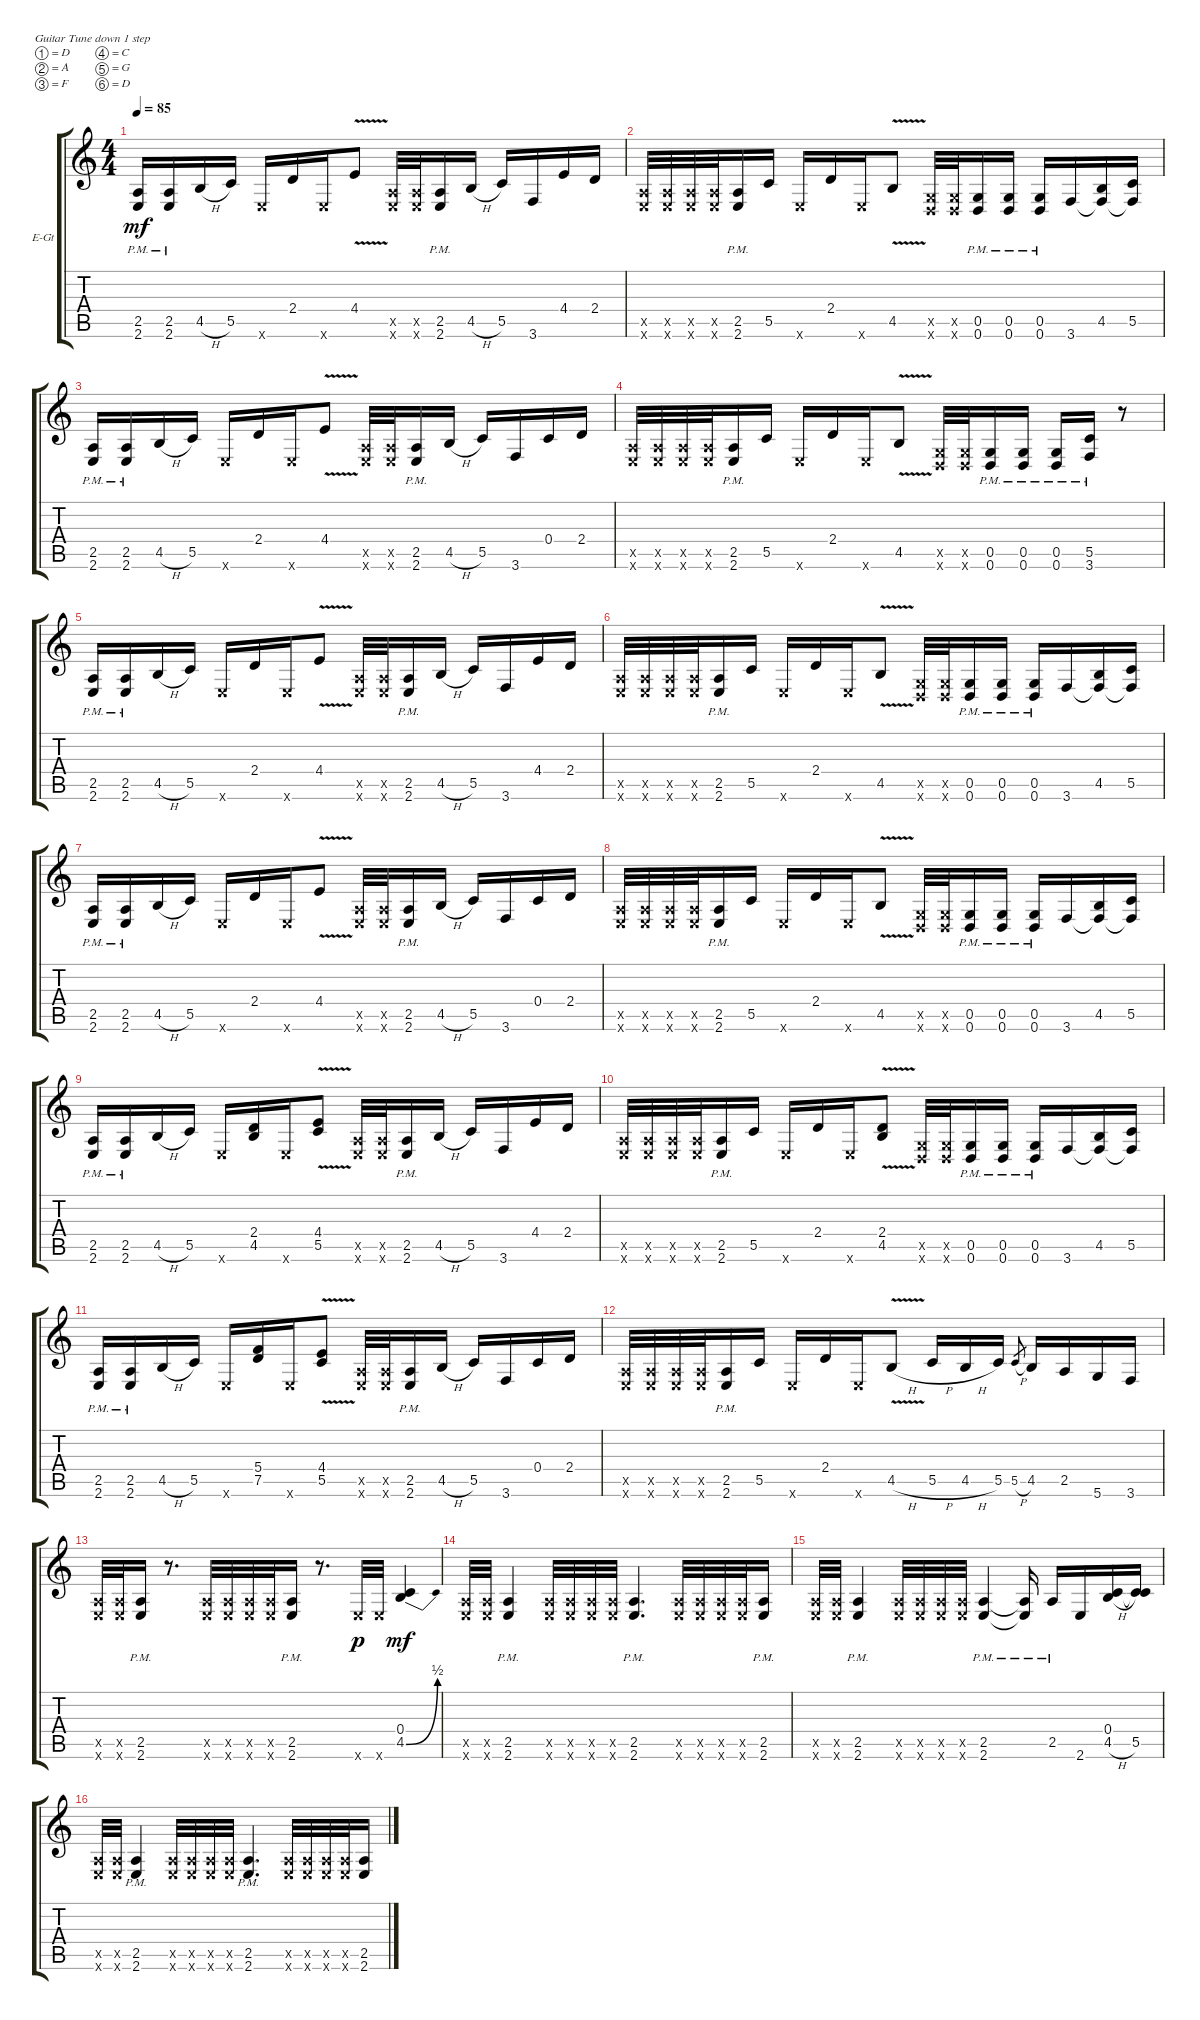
\defaultSystemsLayout 4
\bracketExtendMode groupsimilarinstruments
\firstSystemTrackNameOrientation horizontal
\otherSystemsTrackNameOrientation horizontal
\track ("Electric Guitar" "E-Gt") {instrument distortionguitar}
\staff {score tabs}
\tuning (D4 A3 F3 C3 G2 D2)
\ts (4 4)
\tempo 85
\clef g2
\ks c
(2.5{pm} 2.6{pm}).16{dy mf instrument distortionguitar} (2.6{pm} 2.5{pm}).16 4.5{h}.16 5.5.16 2.6{x}.16 2.4.16 2.6{x}.16 4.4{v}.8 (2.5{x} 2.6{x}).32 (2.6{x} 2.5{x}).32 (2.5{pm} 2.6{pm}).16 4.5{h}.16 5.5.16 3.6.16 4.4.16 2.4.16 |
(2.5{x} 2.6{x}).32 (2.6{x} 2.5{x}).32 (2.5{x} 2.6{x}).32 (2.6{x} 2.5{x}).32 (2.5{pm} 2.6{pm}).16 5.5.16 2.6{x}.16 2.4.16 2.6{x}.16 4.5{v}.8 (0.5{x} 0.6{x}).32 (0.6{x} 0.5{x}).32 (0.5{pm} 0.6{pm}).16 (0.6{pm} 0.5{pm}).16 (0.5{pm} 0.6{pm}).16 3.6.16 (4.5 3.6{t}).16 (5.5 3.6{t}).16 |
(2.5{pm} 2.6{pm}).16 (2.6{pm} 2.5{pm}).16 4.5{h}.16 5.5.16 2.6{x}.16 2.4.16 2.6{x}.16 4.4{v}.8 (2.5{x} 2.6{x}).32 (2.6{x} 2.5{x}).32 (2.5{pm} 2.6{pm}).16 4.5{h}.16 5.5.16 3.6.16 0.4.16 2.4.16 |
(2.5{x} 2.6{x}).32 (2.6{x} 2.5{x}).32 (2.5{x} 2.6{x}).32 (2.6{x} 2.5{x}).32 (2.5{pm} 2.6{pm}).16 5.5.16 2.6{x}.16 2.4.16 2.6{x}.16 4.5{v}.8 (0.5{x} 0.6{x}).32 (0.6{x} 0.5{x}).32 (0.5{pm} 0.6{pm}).16 (0.6{pm} 0.5{pm}).16 (0.5{pm} 0.6{pm}).16 (3.6{pm} 5.5{pm}).16 r.8 |
(2.5{pm} 2.6{pm}).16 (2.6{pm} 2.5{pm}).16 4.5{h}.16 5.5.16 2.6{x}.16 2.4.16 2.6{x}.16 4.4{v}.8 (2.5{x} 2.6{x}).32 (2.6{x} 2.5{x}).32 (2.5{pm} 2.6{pm}).16 4.5{h}.16 5.5.16 3.6.16 4.4.16 2.4.16 |
(2.5{x} 2.6{x}).32 (2.6{x} 2.5{x}).32 (2.5{x} 2.6{x}).32 (2.6{x} 2.5{x}).32 (2.5{pm} 2.6{pm}).16 5.5.16 2.6{x}.16 2.4.16 2.6{x}.16 4.5{v}.8 (0.5{x} 0.6{x}).32 (0.6{x} 0.5{x}).32 (0.5{pm} 0.6{pm}).16 (0.6{pm} 0.5{pm}).16 (0.5{pm} 0.6{pm}).16 3.6.16 (4.5 3.6{t}).16 (5.5 3.6{t}).16 |
(2.5{pm} 2.6{pm}).16 (2.6{pm} 2.5{pm}).16 4.5{h}.16 5.5.16 2.6{x}.16 2.4.16 2.6{x}.16 4.4{v}.8 (2.5{x} 2.6{x}).32 (2.6{x} 2.5{x}).32 (2.5{pm} 2.6{pm}).16 4.5{h}.16 5.5.16 3.6.16 0.4.16 2.4.16 |
(2.5{x} 2.6{x}).32 (2.6{x} 2.5{x}).32 (2.5{x} 2.6{x}).32 (2.6{x} 2.5{x}).32 (2.5{pm} 2.6{pm}).16 5.5.16 2.6{x}.16 2.4.16 2.6{x}.16 4.5{v}.8 (0.5{x} 0.6{x}).32 (0.6{x} 0.5{x}).32 (0.5{pm} 0.6{pm}).16 (0.6{pm} 0.5{pm}).16 (0.5{pm} 0.6{pm}).16 3.6.16 (4.5 3.6{t}).16 (5.5 3.6{t}).16 |
(2.5{pm} 2.6{pm}).16 (2.6{pm} 2.5{pm}).16 4.5{h}.16 5.5.16 2.6{x}.16 (2.4 4.5).16 2.6{x}.16 (4.4{v} 5.5).8 (2.5{x} 2.6{x}).32 (2.6{x} 2.5{x}).32 (2.5{pm} 2.6{pm}).16 4.5{h}.16 5.5.16 3.6.16 4.4.16 2.4.16 |
(2.5{x} 2.6{x}).32 (2.6{x} 2.5{x}).32 (2.5{x} 2.6{x}).32 (2.6{x} 2.5{x}).32 (2.5{pm} 2.6{pm}).16 5.5.16 2.6{x}.16 2.4.16 2.6{x}.16 (4.5{v} 2.4).8 (0.5{x} 0.6{x}).32 (0.6{x} 0.5{x}).32 (0.5{pm} 0.6{pm}).16 (0.6{pm} 0.5{pm}).16 (0.5{pm} 0.6{pm}).16 3.6.16 (4.5 3.6{t}).16 (5.5 3.6{t}).16 |
(2.5{pm} 2.6{pm}).16 (2.6{pm} 2.5{pm}).16 4.5{h}.16 5.5.16 2.6{x}.16 (5.4 7.5).16 2.6{x}.16 (4.4{v} 5.5).8 (2.5{x} 2.6{x}).32 (2.6{x} 2.5{x}).32 (2.5{pm} 2.6{pm}).16 4.5{h}.16 5.5.16 3.6.16 0.4.16 2.4.16 |
(2.5{x} 2.6{x}).32 (2.6{x} 2.5{x}).32 (2.5{x} 2.6{x}).32 (2.6{x} 2.5{x}).32 (2.5{pm} 2.6{pm}).16 5.5.16 2.6{x}.16 2.4.16 2.6{x}.16 4.5{v h}.8 5.5{h}.16 4.5{h}.16 5.5.16 5.5{h}.8{gr} 4.5.16 2.5.16 5.6.16 3.6.16 |
(2.5{x} 2.6{x}).32 (2.6{x} 2.5{x}).32 (2.6{pm} 2.5{pm}).16 r.8{d} (2.6{x} 2.5{x}).32 (2.5{x} 2.6{x}).32 (2.6{x} 2.5{x}).32 (2.5{x} 2.6{x}).32 (2.6{pm} 2.5{pm}).16 r.8{d} 2.6{x}.32{dy p} 2.6{x}.32 (4.5{be (bend 0 0 60 2)} 0.4).4{dy mf} |
(2.5{x} 2.6{x}).32 (2.6{x} 2.5{x}).32 (2.5{pm} 2.6{pm}).4 (2.5{x} 2.6{x}).32 (2.6{x} 2.5{x}).32 (2.5{x} 2.6{x}).32 (2.6{x} 2.5{x}).32 (2.5{pm} 2.6{pm}).4{d} (2.6{x} 2.5{x}).32 (2.5{x} 2.6{x}).32 (2.6{x} 2.5{x}).32 (2.5{x} 2.6{x}).32 (2.6{pm} 2.5{pm}).16 |
(2.5{x} 2.6{x}).32 (2.6{x} 2.5{x}).32 (2.5{pm} 2.6{pm}).4 (2.5{x} 2.6{x}).32 (2.6{x} 2.5{x}).32 (2.5{x} 2.6{x}).32 (2.6{x} 2.5{x}).32 (2.5{pm} 2.6{pm}).4 (2.5{pm t} 2.6{pm t}).16 2.5{pm}.16 2.6.16 (4.5{h} 0.4).16 (5.5 0.4{t}).16 |
(2.5{x} 2.6{x}).32 (2.6{x} 2.5{x}).32 (2.5{pm} 2.6{pm}).4 (2.5{x} 2.6{x}).32 (2.6{x} 2.5{x}).32 (2.5{x} 2.6{x}).32 (2.6{x} 2.5{x}).32 (2.5{pm} 2.6{pm}).4{d} (2.6{x} 2.5{x}).32 (2.5{x} 2.6{x}).32 (2.6{x} 2.5{x}).32 (2.5{x} 2.6{x}).32 (2.6 2.5).16
